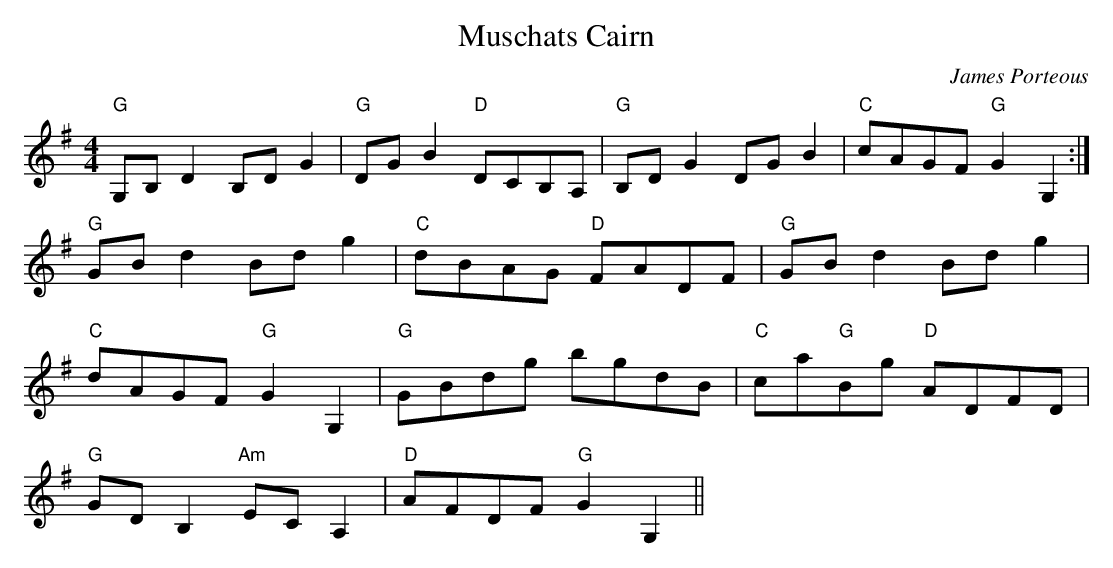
X:1
T:Muschats Cairn
C:James Porteous
K:G
M:4/4
"G"G,B, D2 B,D G2|"G"DG B2 "D"DCB,A,|"G"B,D G2 DG B2|"C"cAGF "G"G2 G,2:|!
"G"GB d2 Bd g2|"C"dBAG "D"FADF|"G"GBd2 Bdg2|!
"C"dAGF "G"G2G,2|"G"GBdg bgdB|"C"ca"G"Bg "D"ADFD|!
"G"GDB,2 "Am"ECA,2|"D"AFDF "G"G2 G,2||!
